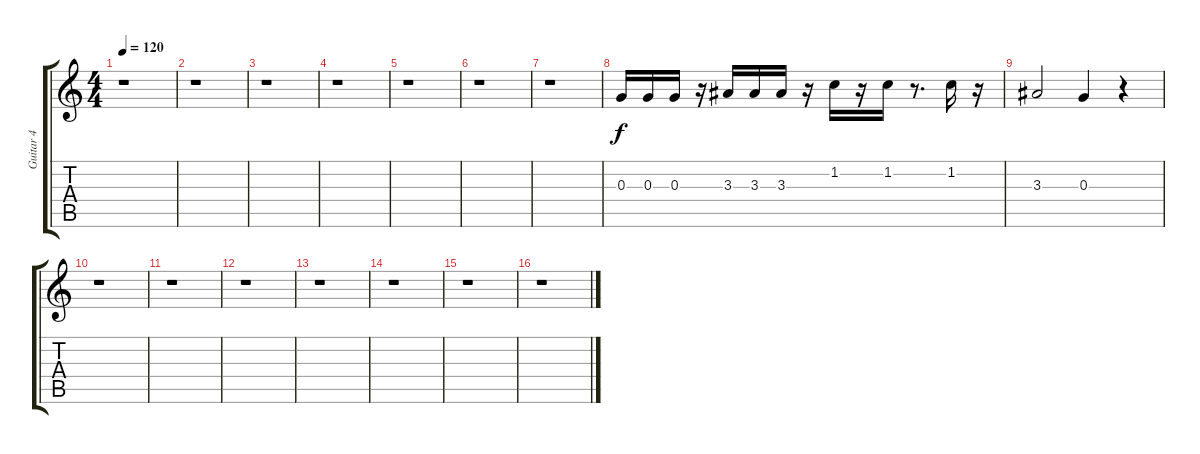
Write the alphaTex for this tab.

\track ("Guitar 4" "Guitar 4") {instrument acousticguitarnylon}
\staff {score tabs}
\tuning (E4 B3 G3 D3 A2 E2) {hide}
\ts (4 4)
\tempo 120
\clef g2
\ks c
r.1{dy f} |
r.1 |
r.1 |
r.1 |
r.1 |
r.1 |
r.1 |
0.3.16 0.3.16 0.3.16 r.16 3.3.16 3.3.16 3.3.16 r.16 1.2.16 r.16 1.2.16 r.8{d} 1.2.16 r.16 |
3.3.2 0.3.4 r.4 |
r.1 |
r.1 |
r.1 |
r.1 |
r.1 |
r.1 |
r.1
